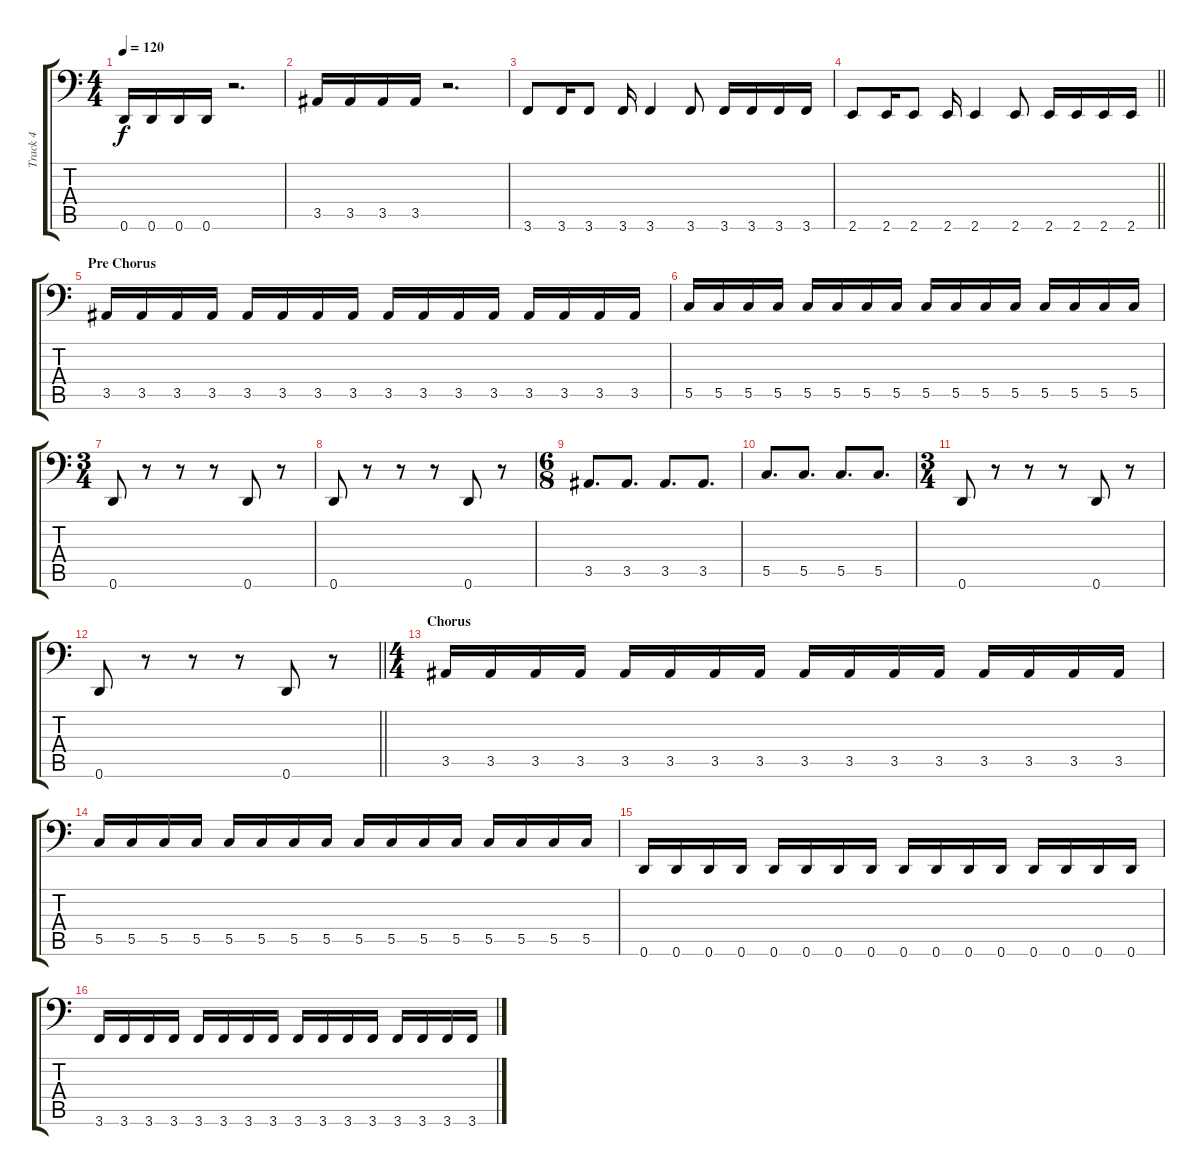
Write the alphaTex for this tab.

\track ("Track 4" "Track 4") {instrument electricbasspick}
\staff {score tabs}
\tuning (D3 A2 F2 C2 G1 D1) {hide}
\ts (4 4)
\tempo 120
\clef f4
\ks c
0.6.16{dy f} 0.6.16 0.6.16 0.6.16 r.2{d} |
3.5.16 3.5.16 3.5.16 3.5.16 r.2{d} |
3.6.8 3.6.16 3.6.8 3.6.16 3.6.4 3.6.8 3.6.16 3.6.16 3.6.16 3.6.16 |
\barLineRight lightlight
2.6.8 2.6.16 2.6.8 2.6.16 2.6.4 2.6.8 2.6.16 2.6.16 2.6.16 2.6.16 |
\section ("" "Pre Chorus")
3.5.16 3.5.16 3.5.16 3.5.16 3.5.16 3.5.16 3.5.16 3.5.16 3.5.16 3.5.16 3.5.16 3.5.16 3.5.16 3.5.16 3.5.16 3.5.16 |
5.5.16 5.5.16 5.5.16 5.5.16 5.5.16 5.5.16 5.5.16 5.5.16 5.5.16 5.5.16 5.5.16 5.5.16 5.5.16 5.5.16 5.5.16 5.5.16 |
\ts (3 4)
0.6.8 r.8 r.8 r.8 0.6.8 r.8 |
0.6.8 r.8 r.8 r.8 0.6.8 r.8 |
\ts (6 8)
3.5.8{d} 3.5.8{d} 3.5.8{d} 3.5.8{d} |
5.5.8{d} 5.5.8{d} 5.5.8{d} 5.5.8{d} |
\ts (3 4)
0.6.8 r.8 r.8 r.8 0.6.8 r.8 |
\barLineRight lightlight
0.6.8 r.8 r.8 r.8 0.6.8 r.8 |
\ts (4 4)
\section ("" "Chorus")
3.5.16 3.5.16 3.5.16 3.5.16 3.5.16 3.5.16 3.5.16 3.5.16 3.5.16 3.5.16 3.5.16 3.5.16 3.5.16 3.5.16 3.5.16 3.5.16 |
5.5.16 5.5.16 5.5.16 5.5.16 5.5.16 5.5.16 5.5.16 5.5.16 5.5.16 5.5.16 5.5.16 5.5.16 5.5.16 5.5.16 5.5.16 5.5.16 |
0.6.16 0.6.16 0.6.16 0.6.16 0.6.16 0.6.16 0.6.16 0.6.16 0.6.16 0.6.16 0.6.16 0.6.16 0.6.16 0.6.16 0.6.16 0.6.16 |
3.6.16 3.6.16 3.6.16 3.6.16 3.6.16 3.6.16 3.6.16 3.6.16 3.6.16 3.6.16 3.6.16 3.6.16 3.6.16 3.6.16 3.6.16 3.6.16
